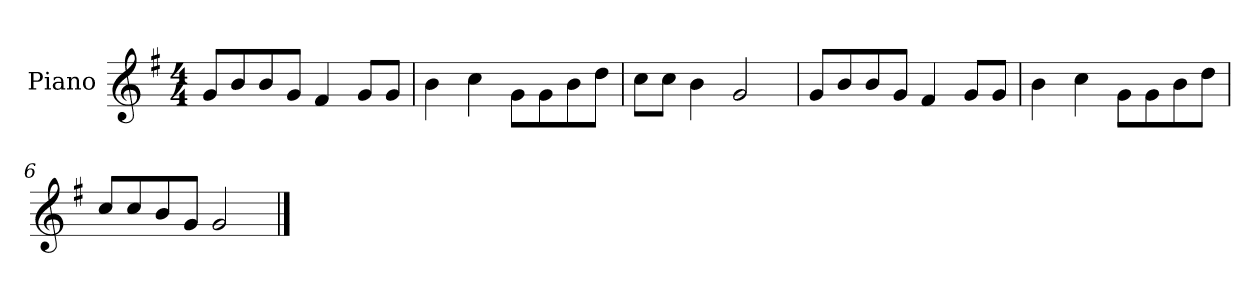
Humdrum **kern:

**kern
*part1
*staff1
*I"Piano
*I'P-no
*clefG2
*k[f#]
*M4/4
*MM90
=1
8g/L
8b/
8b/
8g/J
4f#/
8g/L
8g/J
=2
4b\
4cc\
8g\L
8g\
8b\
8dd\J
=3
8cc\L
8cc\J
4b\
2g/
=4
8g/L
8b/
8b/
8g/J
4f#/
8g/L
8g/J
=5
4b\
4cc\
8g\L
8g\
8b\
8dd\J
=6
8cc/L
8cc/
8b/
8g/J
2g/
==
*-
